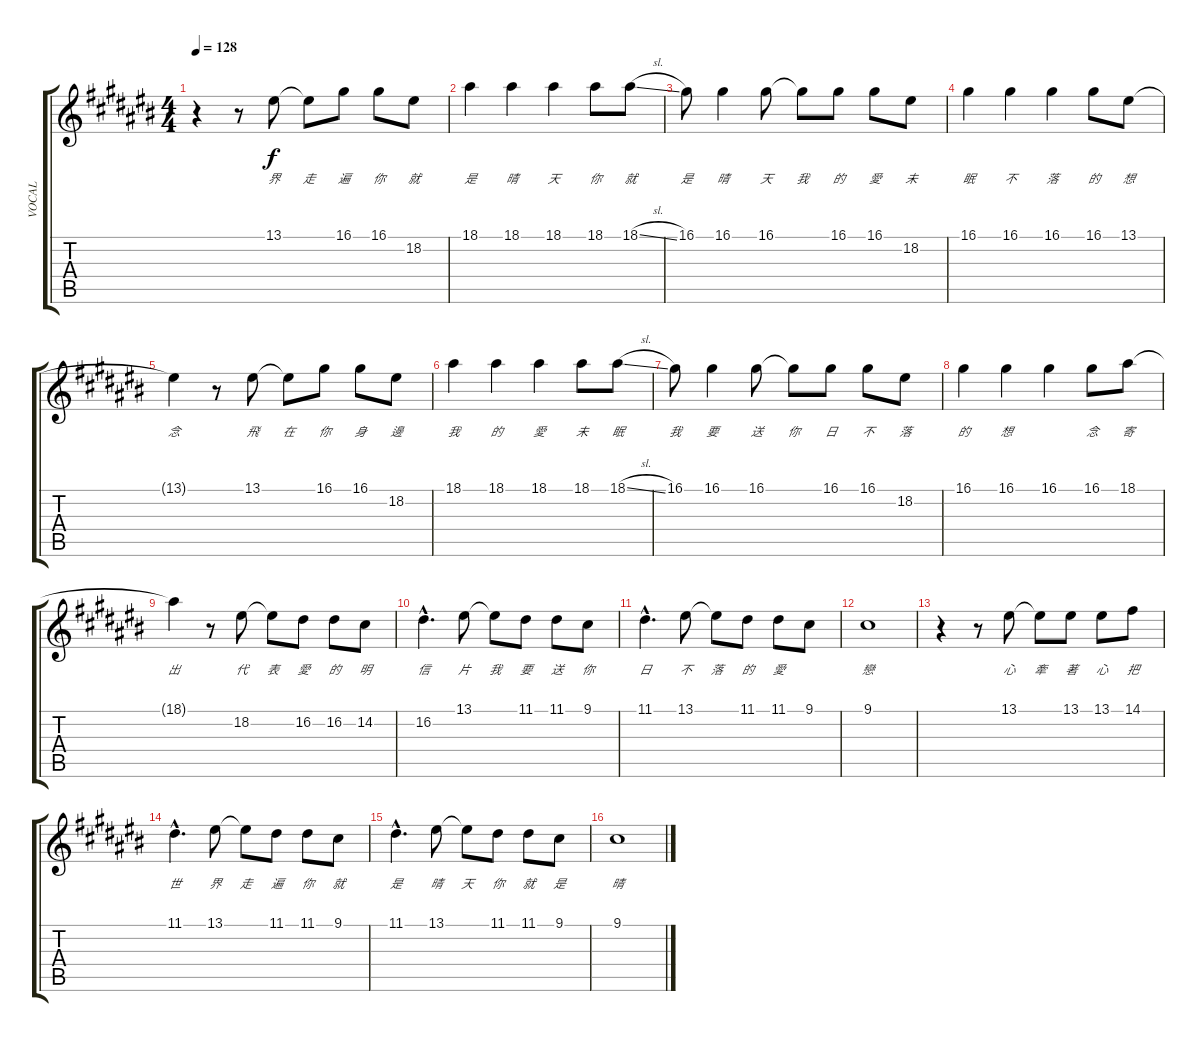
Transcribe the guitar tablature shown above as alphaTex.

\track ("VOCAL" "VOCAL") {instrument musicbox}
\staff {score tabs}
\tuning (E4 B3 G3 D3 A2 E2) {hide}
\ts (4 4)
\tempo 128
\clef g2
\ks c#
r.4{dy f} r.8 13.1.8{lyrics (0 "界") lyrics (1 "") lyrics (2 "") lyrics (3 "") lyrics (4 "")} 13.1{t}.8{lyrics (0 "走") lyrics (1 "") lyrics (2 "") lyrics (3 "") lyrics (4 "")} 16.1.8{lyrics (0 "遍") lyrics (1 "") lyrics (2 "") lyrics (3 "") lyrics (4 "")} 16.1.8{lyrics (0 "你") lyrics (1 "") lyrics (2 "") lyrics (3 "") lyrics (4 "")} 18.2.8{lyrics (0 "就") lyrics (1 "") lyrics (2 "") lyrics (3 "") lyrics (4 "")} |
18.1.4{lyrics (0 "是") lyrics (1 "") lyrics (2 "") lyrics (3 "") lyrics (4 "")} 18.1.4{lyrics (0 "晴") lyrics (1 "") lyrics (2 "") lyrics (3 "") lyrics (4 "")} 18.1.4{lyrics (0 "天") lyrics (1 "") lyrics (2 "") lyrics (3 "") lyrics (4 "")} 18.1.8{lyrics (0 "你") lyrics (1 "") lyrics (2 "") lyrics (3 "") lyrics (4 "")} 18.1{sl}.8{lyrics (0 "就") lyrics (1 "") lyrics (2 "") lyrics (3 "") lyrics (4 "")} |
16.1.8{lyrics (0 "是") lyrics (1 "") lyrics (2 "") lyrics (3 "") lyrics (4 "")} 16.1.4{lyrics (0 "晴") lyrics (1 "") lyrics (2 "") lyrics (3 "") lyrics (4 "")} 16.1.8{lyrics (0 "天") lyrics (1 "") lyrics (2 "") lyrics (3 "") lyrics (4 "")} 16.1{t}.8{lyrics (0 "我") lyrics (1 "") lyrics (2 "") lyrics (3 "") lyrics (4 "")} 16.1.8{lyrics (0 "的") lyrics (1 "") lyrics (2 "") lyrics (3 "") lyrics (4 "")} 16.1.8{lyrics (0 "愛") lyrics (1 "") lyrics (2 "") lyrics (3 "") lyrics (4 "")} 18.2.8{lyrics (0 "未") lyrics (1 "") lyrics (2 "") lyrics (3 "") lyrics (4 "")} |
16.1.4{lyrics (0 "眠") lyrics (1 "") lyrics (2 "") lyrics (3 "") lyrics (4 "")} 16.1.4{lyrics (0 "不") lyrics (1 "") lyrics (2 "") lyrics (3 "") lyrics (4 "")} 16.1.4{lyrics (0 "落") lyrics (1 "") lyrics (2 "") lyrics (3 "") lyrics (4 "")} 16.1.8{lyrics (0 "的") lyrics (1 "") lyrics (2 "") lyrics (3 "") lyrics (4 "")} 13.1.8{lyrics (0 "想") lyrics (1 "") lyrics (2 "") lyrics (3 "") lyrics (4 "")} |
13.1{t}.4{lyrics (0 "念") lyrics (1 "") lyrics (2 "") lyrics (3 "") lyrics (4 "")} r.8 13.1.8{lyrics (0 "飛") lyrics (1 "") lyrics (2 "") lyrics (3 "") lyrics (4 "")} 13.1{t}.8{lyrics (0 "在") lyrics (1 "") lyrics (2 "") lyrics (3 "") lyrics (4 "")} 16.1.8{lyrics (0 "你") lyrics (1 "") lyrics (2 "") lyrics (3 "") lyrics (4 "")} 16.1.8{lyrics (0 "身") lyrics (1 "") lyrics (2 "") lyrics (3 "") lyrics (4 "")} 18.2.8{lyrics (0 "邊") lyrics (1 "") lyrics (2 "") lyrics (3 "") lyrics (4 "")} |
18.1.4{lyrics (0 "我") lyrics (1 "") lyrics (2 "") lyrics (3 "") lyrics (4 "")} 18.1.4{lyrics (0 "的") lyrics (1 "") lyrics (2 "") lyrics (3 "") lyrics (4 "")} 18.1.4{lyrics (0 "愛") lyrics (1 "") lyrics (2 "") lyrics (3 "") lyrics (4 "")} 18.1.8{lyrics (0 "未") lyrics (1 "") lyrics (2 "") lyrics (3 "") lyrics (4 "")} 18.1{sl}.8{lyrics (0 "眠") lyrics (1 "") lyrics (2 "") lyrics (3 "") lyrics (4 "")} |
16.1.8{lyrics (0 "我") lyrics (1 "") lyrics (2 "") lyrics (3 "") lyrics (4 "")} 16.1.4{lyrics (0 "要") lyrics (1 "") lyrics (2 "") lyrics (3 "") lyrics (4 "")} 16.1.8{lyrics (0 "送") lyrics (1 "") lyrics (2 "") lyrics (3 "") lyrics (4 "")} 16.1{t}.8{lyrics (0 "你") lyrics (1 "") lyrics (2 "") lyrics (3 "") lyrics (4 "")} 16.1.8{lyrics (0 "日") lyrics (1 "") lyrics (2 "") lyrics (3 "") lyrics (4 "")} 16.1.8{lyrics (0 "不") lyrics (1 "") lyrics (2 "") lyrics (3 "") lyrics (4 "")} 18.2.8{lyrics (0 "落") lyrics (1 "") lyrics (2 "") lyrics (3 "") lyrics (4 "")} |
16.1.4{lyrics (0 "的") lyrics (1 "") lyrics (2 "") lyrics (3 "") lyrics (4 "")} 16.1.4{lyrics (0 "想") lyrics (1 "") lyrics (2 "") lyrics (3 "") lyrics (4 "")} 16.1.4{lyrics (0 "") lyrics (1 "") lyrics (2 "") lyrics (3 "") lyrics (4 "")} 16.1.8{lyrics (0 "念") lyrics (1 "") lyrics (2 "") lyrics (3 "") lyrics (4 "")} 18.1.8{lyrics (0 "寄") lyrics (1 "") lyrics (2 "") lyrics (3 "") lyrics (4 "")} |
18.1{t}.4{lyrics (0 "出") lyrics (1 "") lyrics (2 "") lyrics (3 "") lyrics (4 "")} r.8 18.2.8{lyrics (0 "代") lyrics (1 "") lyrics (2 "") lyrics (3 "") lyrics (4 "")} 18.2{t}.8{lyrics (0 "表") lyrics (1 "") lyrics (2 "") lyrics (3 "") lyrics (4 "")} 16.2.8{lyrics (0 "愛") lyrics (1 "") lyrics (2 "") lyrics (3 "") lyrics (4 "")} 16.2.8{lyrics (0 "的") lyrics (1 "") lyrics (2 "") lyrics (3 "") lyrics (4 "")} 14.2.8{lyrics (0 "明") lyrics (1 "") lyrics (2 "") lyrics (3 "") lyrics (4 "")} |
16.2{hac}.4{d lyrics (0 "信") lyrics (1 "") lyrics (2 "") lyrics (3 "") lyrics (4 "")} 13.1.8{lyrics (0 "片") lyrics (1 "") lyrics (2 "") lyrics (3 "") lyrics (4 "")} 13.1{t}.8{lyrics (0 "我") lyrics (1 "") lyrics (2 "") lyrics (3 "") lyrics (4 "")} 11.1.8{lyrics (0 "要") lyrics (1 "") lyrics (2 "") lyrics (3 "") lyrics (4 "")} 11.1.8{lyrics (0 "送") lyrics (1 "") lyrics (2 "") lyrics (3 "") lyrics (4 "")} 9.1.8{lyrics (0 "你") lyrics (1 "") lyrics (2 "") lyrics (3 "") lyrics (4 "")} |
11.1{hac}.4{d lyrics (0 "日") lyrics (1 "") lyrics (2 "") lyrics (3 "") lyrics (4 "")} 13.1.8{lyrics (0 "不") lyrics (1 "") lyrics (2 "") lyrics (3 "") lyrics (4 "")} 13.1{t}.8{lyrics (0 "落") lyrics (1 "") lyrics (2 "") lyrics (3 "") lyrics (4 "")} 11.1.8{lyrics (0 "的") lyrics (1 "") lyrics (2 "") lyrics (3 "") lyrics (4 "")} 11.1.8{lyrics (0 "愛") lyrics (1 "") lyrics (2 "") lyrics (3 "") lyrics (4 "")} 9.1.8{lyrics (0 "") lyrics (1 "") lyrics (2 "") lyrics (3 "") lyrics (4 "")} |
9.1.1{lyrics (0 "戀") lyrics (1 "") lyrics (2 "") lyrics (3 "") lyrics (4 "")} |
r.4 r.8 13.1.8{lyrics (0 "心") lyrics (1 "") lyrics (2 "") lyrics (3 "") lyrics (4 "")} 13.1{t}.8{lyrics (0 "牽") lyrics (1 "") lyrics (2 "") lyrics (3 "") lyrics (4 "")} 13.1.8{lyrics (0 "著") lyrics (1 "") lyrics (2 "") lyrics (3 "") lyrics (4 "")} 13.1.8{lyrics (0 "心") lyrics (1 "") lyrics (2 "") lyrics (3 "") lyrics (4 "")} 14.1.8{lyrics (0 "把") lyrics (1 "") lyrics (2 "") lyrics (3 "") lyrics (4 "")} |
11.1{hac}.4{d lyrics (0 "世") lyrics (1 "") lyrics (2 "") lyrics (3 "") lyrics (4 "")} 13.1.8{lyrics (0 "界") lyrics (1 "") lyrics (2 "") lyrics (3 "") lyrics (4 "")} 13.1{t}.8{lyrics (0 "走") lyrics (1 "") lyrics (2 "") lyrics (3 "") lyrics (4 "")} 11.1.8{lyrics (0 "遍") lyrics (1 "") lyrics (2 "") lyrics (3 "") lyrics (4 "")} 11.1.8{lyrics (0 "你") lyrics (1 "") lyrics (2 "") lyrics (3 "") lyrics (4 "")} 9.1.8{lyrics (0 "就") lyrics (1 "") lyrics (2 "") lyrics (3 "") lyrics (4 "")} |
11.1{hac}.4{d lyrics (0 "是") lyrics (1 "") lyrics (2 "") lyrics (3 "") lyrics (4 "")} 13.1.8{lyrics (0 "晴") lyrics (1 "") lyrics (2 "") lyrics (3 "") lyrics (4 "")} 13.1{t}.8{lyrics (0 "天") lyrics (1 "") lyrics (2 "") lyrics (3 "") lyrics (4 "")} 11.1.8{lyrics (0 "你") lyrics (1 "") lyrics (2 "") lyrics (3 "") lyrics (4 "")} 11.1.8{lyrics (0 "就") lyrics (1 "") lyrics (2 "") lyrics (3 "") lyrics (4 "")} 9.1.8{lyrics (0 "是") lyrics (1 "") lyrics (2 "") lyrics (3 "") lyrics (4 "")} |
9.1.1{lyrics (0 "晴") lyrics (1 "") lyrics (2 "") lyrics (3 "") lyrics (4 "")}
